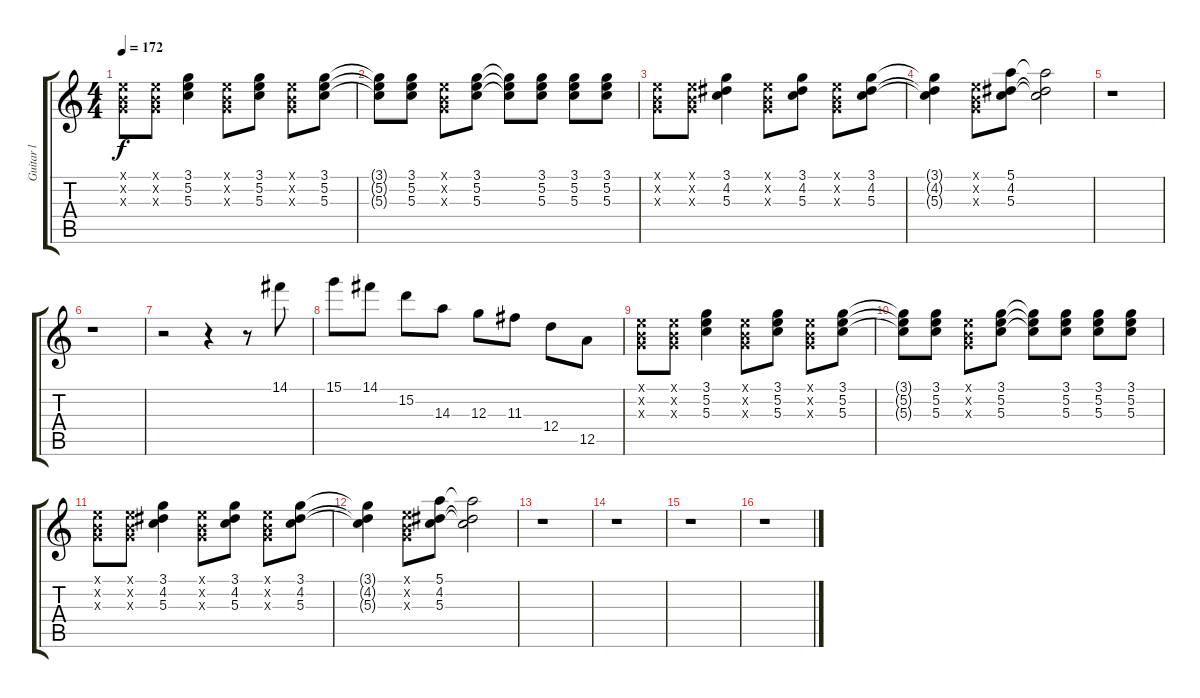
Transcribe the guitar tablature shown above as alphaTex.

\track ("Guitar l" "Guitar l") {instrument acousticguitarsteel}
\staff {score tabs}
\tuning (E4 B3 G3 D3 A2 E2) {hide}
\ts (4 4)
\tempo 172
\clef g2
\ks c
(0.1{x} 0.2{x} 0.3{x}).8{dy f} (0.1{x} 0.2{x} 0.3{x}).8 (3.1 5.2 5.3).4 (0.1{x} 0.2{x} 0.3{x}).8 (3.1 5.2 5.3).8 (0.1{x} 0.2{x} 0.3{x}).8 (3.1 5.2 5.3).8 |
(3.1{t} 5.2{t} 5.3{t}).8 (3.1 5.2 5.3).8 (0.1{x} 0.2{x} 0.3{x}).8 (3.1 5.2 5.3).8 (3.1{t} 5.2{t} 5.3{t}).8 (3.1 5.2 5.3).8 (3.1 5.2 5.3).8 (3.1 5.2 5.3).8 |
(0.1{x} 0.2{x} 0.3{x}).8 (0.1{x} 0.2{x} 0.3{x}).8 (3.1 4.2 5.3).4 (0.1{x} 0.2{x} 0.3{x}).8 (3.1 4.2 5.3).8 (0.1{x} 0.2{x} 0.3{x}).8 (3.1 4.2 5.3).8 |
(3.1{t} 4.2{t} 5.3{t}).4 (0.1{x} 0.2{x} 0.3{x}).8 (5.1 4.2 5.3).8 (5.1{t} 4.2{t} 5.3{t}).2 |
r.1 |
r.1 |
r.2 r.4 r.8 14.1.8{instrument acousticguitarsteel} |
15.1.8 14.1.8 15.2.8 14.3.8 12.3.8 11.3.8 12.4.8 12.5.8 |
(0.1{x} 0.2{x} 0.3{x}).8 (0.1{x} 0.2{x} 0.3{x}).8 (3.1 5.2 5.3).4 (0.1{x} 0.2{x} 0.3{x}).8 (3.1 5.2 5.3).8 (0.1{x} 0.2{x} 0.3{x}).8 (3.1 5.2 5.3).8 |
(3.1{t} 5.2{t} 5.3{t}).8 (3.1 5.2 5.3).8 (0.1{x} 0.2{x} 0.3{x}).8 (3.1 5.2 5.3).8 (3.1{t} 5.2{t} 5.3{t}).8 (3.1 5.2 5.3).8 (3.1 5.2 5.3).8 (3.1 5.2 5.3).8 |
(0.1{x} 0.2{x} 0.3{x}).8 (0.1{x} 0.2{x} 0.3{x}).8 (3.1 4.2 5.3).4 (0.1{x} 0.2{x} 0.3{x}).8 (3.1 4.2 5.3).8 (0.1{x} 0.2{x} 0.3{x}).8 (3.1 4.2 5.3).8 |
(3.1{t} 4.2{t} 5.3{t}).4 (0.1{x} 0.2{x} 0.3{x}).8 (5.1 4.2 5.3).8 (5.1{t} 4.2{t} 5.3{t}).2 |
r.1 |
r.1 |
r.1 |
r.1
